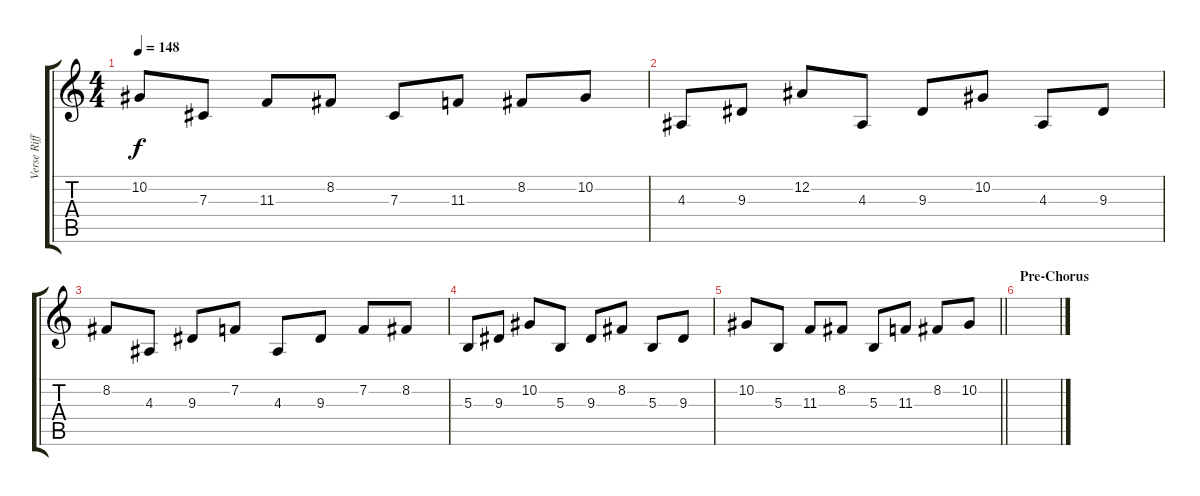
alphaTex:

\track ("Verse Riff / Bridge / Outro" "Verse Riff") {instrument pad3polysynth}
\staff {score tabs}
\tuning (Eb4 Bb3 Gb3 Db3 Ab2 Eb2) {hide}
\ts (4 4)
\tempo 148
\clef g2
\ks c
10.2.8{dy f} 7.3.8 11.3.8 8.2.8 7.3.8 11.3.8 8.2.8 10.2.8 |
4.3.8 9.3.8 12.2.8 4.3.8 9.3.8 10.2.8 4.3.8 9.3.8 |
8.2.8 4.3.8 9.3.8 7.2.8 4.3.8 9.3.8 7.2.8 8.2.8 |
5.3.8 9.3.8 10.2.8 5.3.8 9.3.8 8.2.8 5.3.8 9.3.8 |
\barLineRight lightlight
10.2.8 5.3.8 11.3.8 8.2.8 5.3.8 11.3.8 8.2.8 10.2.8 |
\section ("" "Pre-Chorus")
